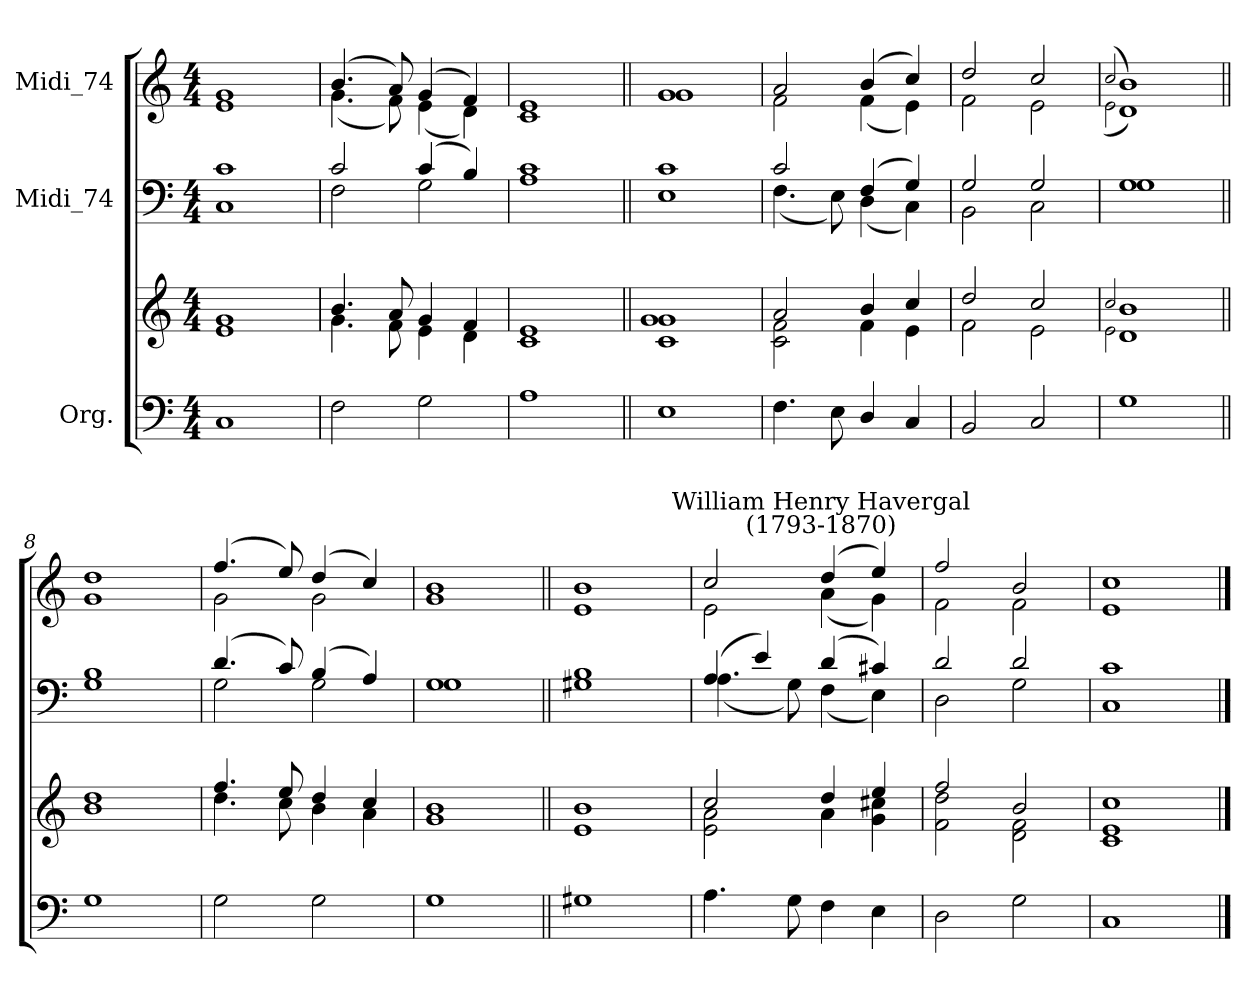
**kern	**kern	**kern	**kern
*part3	*part3	*part2	*part1
*staff4	*staff3	*staff2	*staff1
*I"Org.	*	*I"Midi_74	*I"Midi_74
*clefF4	*clefG2	*clefF4	*clefG2
*k[]	*k[]	*k[]	*k[]
*C:	*C:	*C:	*C:
*M4/4	*M4/4	*M4/4	*M4/4
=1	=1	=1	=1
*	*^	*^	*^
1C	1g/	1e\	1c/	1C\	1g/	1e\
=2	=2	=2	=2	=2	=2	=2
2F	4.b/	4.g\	2c/	2F\	(>4.b/	(<4.g\
.	8a/	8f\	.	.	8a/)	8f\)
2G	4g/	4e\	(>4c/	2G\	(>4g/	(<4e\
.	4f/	4d\	4B/)	.	4f/)	4d\)
=3	=3	=3	=3	=3	=3	=3
1A	1e/	1c\	1c/	1A\	1e/	1c\
=4||	=4||	=4||	=4||	=4||	=4||	=4||
1E	1c/ 1g/	1g\	1c/	1E\	1g/	1g\
=5	=5	=5	=5	=5	=5	=5
4.F	2a/	2c\ 2f\	2c/	(<4.F\	2a/	2f\
8E	.	.	.	8E\)	.	.
4D/	4b/	4f\	(>4F/	(<4D\	(>4b/	(<4f\
4C	4cc/	4e\	4G/)	4C\)	4cc/)	4e\)
=6	=6	=6	=6	=6	=6	=6
2BB	2dd/	2f\	2G/	2BB\	2dd/	2f\
2C	2cc/	2e\	2G/	2C\	2cc/	2e\
=7	=7	=7	=7	=7	=7	=7
.	2qqcc/	2qqe\	.	.	(>2qqcc/	(<2qqe\
1G	1b/	1d\	1G/	1G\	1b/)	1d\)
=8||	=8||	=8||	=8||	=8||	=8||	=8||
1G	1dd/	1b\	1B/	1G\	1dd/	1g\
=9	=9	=9	=9	=9	=9	=9
2G	4.ff/	4.dd\	(>4.d/	2G\	(>4.ff/	2g\
.	8ee/	8cc\	8c/)	.	8ee/)	.
2G	4dd/	4b\	(>4B/	2G\	(>4dd/	2g\
.	4cc/	4a\	4A/)	.	4cc/)	.
=10	=10	=10	=10	=10	=10	=10
1G	1b/	1g\	1G/	1G\	1b/	1g\
=11||	=11||	=11||	=11||	=11||	=11||	=11||
1G#X	1b/	1e\	1B/	1G#X\	1b/	1e\
=12	=12	=12	=12	=12	=12	=12
4.A	2cc/	2e\ 2a\	(4A/	(<4.A\	2cc/	2e\
.	.	.	4e/)	.	.	.
8G	.	.	.	8G\)	.	.
!	!	!	!	!	!LO:TX:a:cj:t=William Henry Havergal\n(1793-1870)	!
4F	4dd/	4a\	(>4d/	(<4F\	(>4dd/	(<4a\
4E	4ee/	4g\ 4cc#X\	4c#X/)	4E\)	4ee/)	4g\)
=13	=13	=13	=13	=13	=13	=13
2D	2ff/	2f\ 2dd\	2d/	2D\	2ff/	2f\
2G	2b/	2d\ 2f\	2d/	2G\	2b/	2f\
=14	=14	=14	=14	=14	=14	=14
1C	1cc/	1c\ 1e\	1c/	1C\	1cc/	1e\
*	*v	*v	*	*	*v	*v
*	*	*v	*v	*
==	==	==	==
*-	*-	*-	*-
